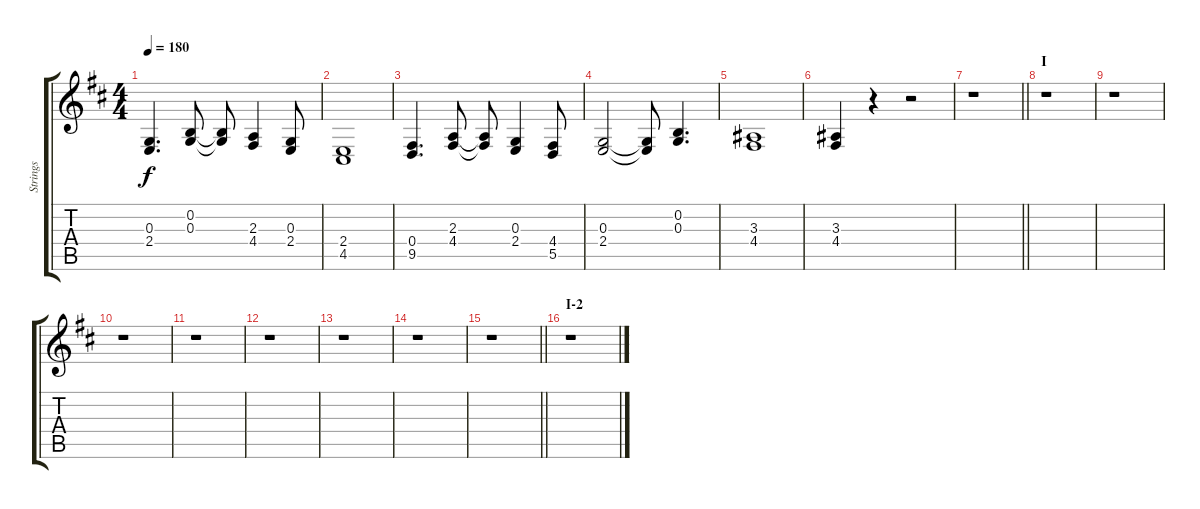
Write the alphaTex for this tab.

\track ("Strings" "Strings") {instrument stringensemble1}
\staff {score tabs}
\tuning (E4 B3 G3 D3 A2 E2) {hide}
\ts (4 4)
\tempo 180
\clef g2
\ks d
(0.3 2.4).4{d dy f} (0.2 0.3).8 (0.2{t} 0.3{t}).8 (2.3 4.4).4 (0.3 2.4).8 |
(2.4 4.5).1 |
(0.4 9.5).4{d} (2.3 4.4).8 (2.3{t} 4.4{t}).8 (0.3 2.4).4 (4.4 5.5).8 |
(0.3 2.4).2 (0.3{t} 2.4{t}).8 (0.2 0.3).4{d} |
(3.3 4.4).1 |
(3.3 4.4).4 r.4 r.2 |
\barLineRight lightlight
r.1 |
\section ("" "I")
r.1 |
r.1 |
r.1 |
r.1 |
r.1 |
r.1 |
r.1 |
\barLineRight lightlight
r.1 |
\section ("" "I-2")
r.1
